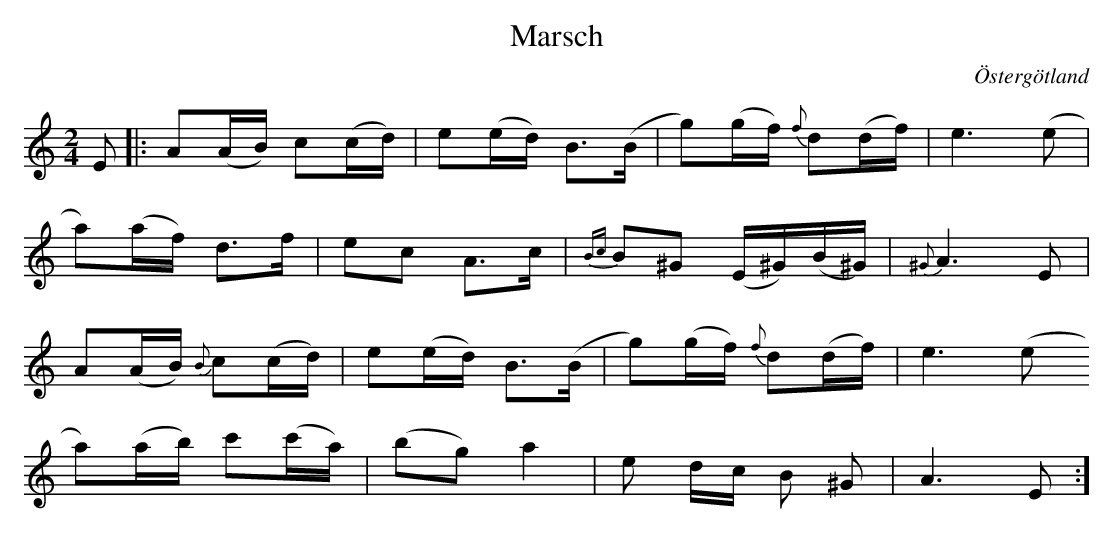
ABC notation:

X:1
T:Marsch
O:Östergötland
M: 2/4
L: 1/16
K: Am
E2 |: A2(AB) c2(cd) | e2(ed) B3(B | g2)(gf){f} d2(df) | e6 (e2 |
a2)(af) d3f | e2c2 A3c |{Bc} B2^G2 (E^G)(B^G)|{^G} A6 E2 |
A2(AB){B} c2(cd) | e2(ed) B3(B | g2)(gf){f} d2(df) | e6 (e2
a2)(ab) c'2(c'a) | (b2g2) a4 | e2 dc B2 ^G2| A6 E2:]
